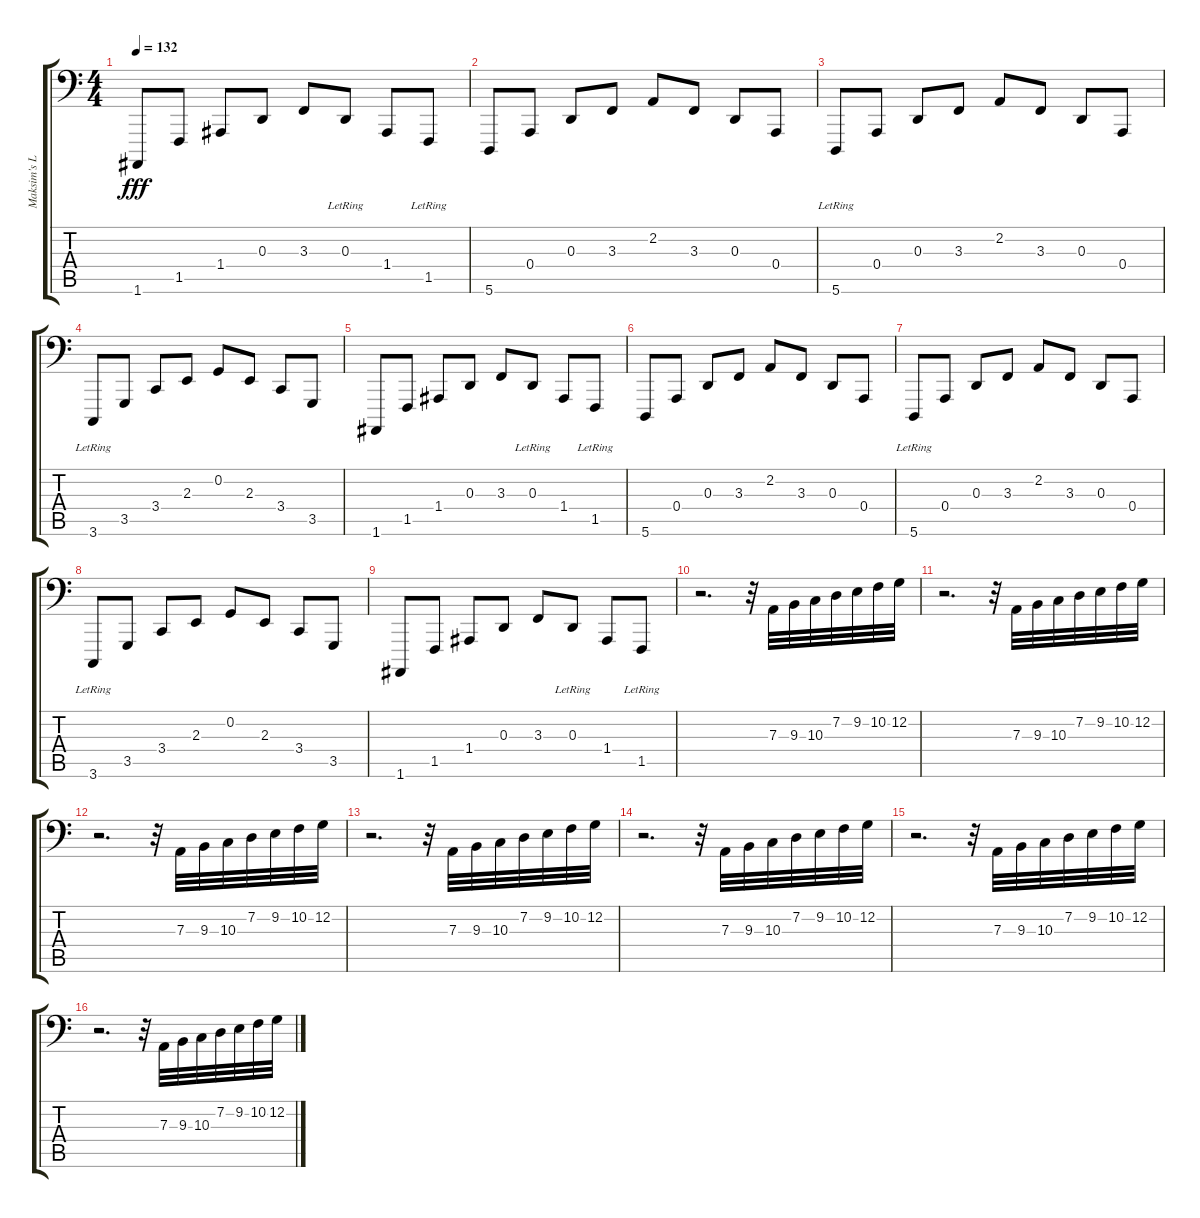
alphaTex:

\track ("Maksim's Left Hand" "Maksim's L") {instrument acousticgrandpiano}
\staff {score tabs}
\tuning (C3 G2 D2 A1 E1 A0) {hide}
\ts (4 4)
\tempo 132
\clef f4
\ks c
1.6.8{dy fff} 1.5.8 1.4.8 0.3.8 3.3.8 0.3{lr}.8 1.4.8 1.5{lr}.8 |
5.6.8 0.4.8 0.3.8 3.3.8 2.2.8 3.3.8 0.3.8 0.4.8 |
5.6{lr}.8 0.4.8 0.3.8 3.3.8 2.2.8 3.3.8 0.3.8 0.4.8 |
3.6{lr}.8 3.5.8 3.4.8 2.3.8 0.2.8 2.3.8 3.4.8 3.5.8 |
1.6.8 1.5.8 1.4.8 0.3.8 3.3.8 0.3{lr}.8 1.4.8 1.5{lr}.8 |
5.6.8 0.4.8 0.3.8 3.3.8 2.2.8 3.3.8 0.3.8 0.4.8 |
5.6{lr}.8 0.4.8 0.3.8 3.3.8 2.2.8 3.3.8 0.3.8 0.4.8 |
3.6{lr}.8 3.5.8 3.4.8 2.3.8 0.2.8 2.3.8 3.4.8 3.5.8 |
1.6.8 1.5.8 1.4.8 0.3.8 3.3.8 0.3{lr}.8 1.4.8 1.5{lr}.8 |
r.2{d} r.32 7.3.32 9.3.32 10.3.32 7.2.32 9.2.32 10.2.32 12.2.32 |
r.2{d} r.32 7.3.32 9.3.32 10.3.32 7.2.32 9.2.32 10.2.32 12.2.32 |
r.2{d} r.32 7.3.32 9.3.32 10.3.32 7.2.32 9.2.32 10.2.32 12.2.32 |
r.2{d} r.32 7.3.32 9.3.32 10.3.32 7.2.32 9.2.32 10.2.32 12.2.32 |
r.2{d} r.32 7.3.32 9.3.32 10.3.32 7.2.32 9.2.32 10.2.32 12.2.32 |
r.2{d} r.32 7.3.32 9.3.32 10.3.32 7.2.32 9.2.32 10.2.32 12.2.32 |
r.2{d} r.32 7.3.32 9.3.32 10.3.32 7.2.32 9.2.32 10.2.32 12.2.32
